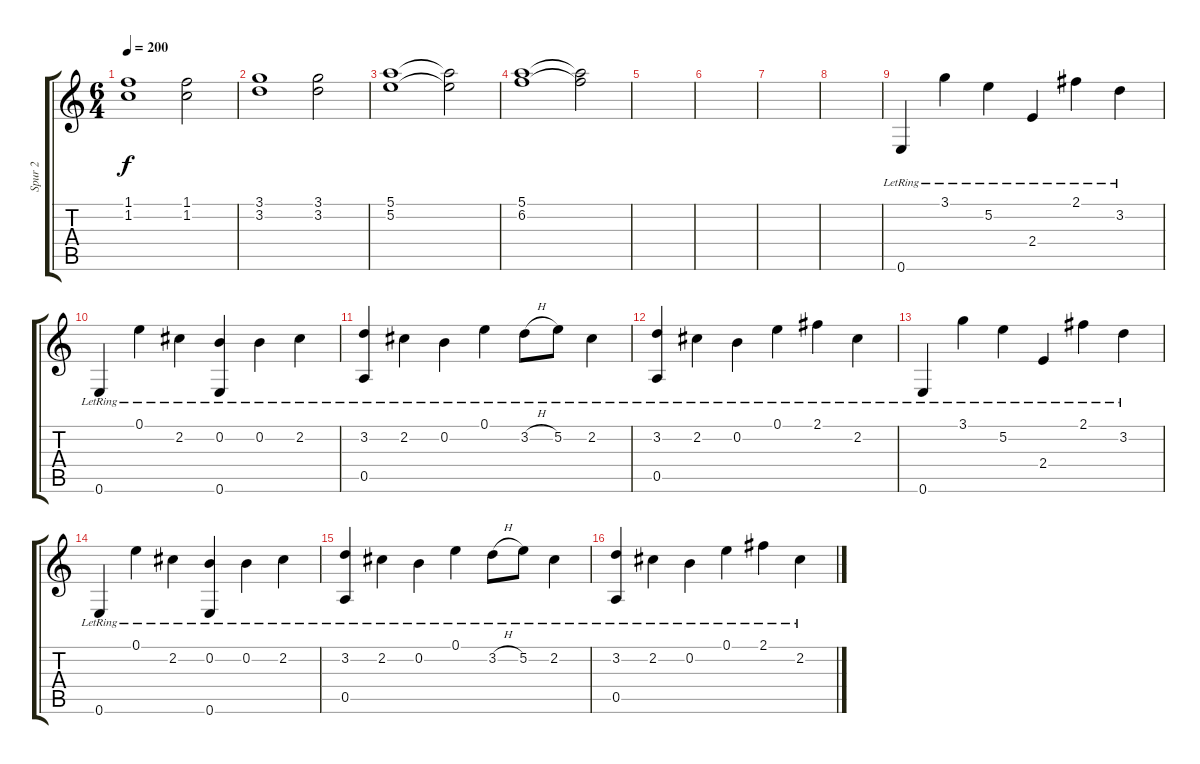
\track ("Spur 2" "Spur 2") {instrument acousticguitarsteel}
\staff {score tabs}
\tuning (E4 B3 G3 D3 A2 E2) {hide}
\ts (6 4)
\tempo 200
\clef g2
\ks c
(1.1 1.2).1{dy f} (1.1 1.2).2 |
(3.1 3.2).1 (3.1 3.2).2 |
(5.1 5.2).1 (5.1{t} 5.2{t}).2 |
(5.1 6.2).1 (5.1{t} 6.2{t}).2 |
|
|
|
|
0.6{lr}.4 3.1{lr}.4 5.2{lr}.4 2.4{lr}.4 2.1{lr}.4 3.2{lr}.4 |
0.6{lr}.4 0.1{lr}.4 2.2{lr}.4 (0.2{lr} 0.6{lr}).4 0.2{lr}.4 2.2{lr}.4 |
(3.2{lr} 0.5{lr}).4 2.2{lr}.4 0.2{lr}.4 0.1{lr}.4 3.2{h lr}.8 5.2{lr}.8 2.2{lr}.4 |
(3.2{lr} 0.5{lr}).4 2.2{lr}.4 0.2{lr}.4 0.1{lr}.4 2.1{lr}.4 2.2{lr}.4 |
0.6{lr}.4 3.1{lr}.4 5.2{lr}.4 2.4{lr}.4 2.1{lr}.4 3.2{lr}.4 |
0.6{lr}.4 0.1{lr}.4 2.2{lr}.4 (0.2{lr} 0.6{lr}).4 0.2{lr}.4 2.2{lr}.4 |
(3.2{lr} 0.5{lr}).4 2.2{lr}.4 0.2{lr}.4 0.1{lr}.4 3.2{h lr}.8 5.2{lr}.8 2.2{lr}.4 |
(3.2{lr} 0.5{lr}).4 2.2{lr}.4 0.2{lr}.4 0.1{lr}.4 2.1{lr}.4 2.2{lr}.4
